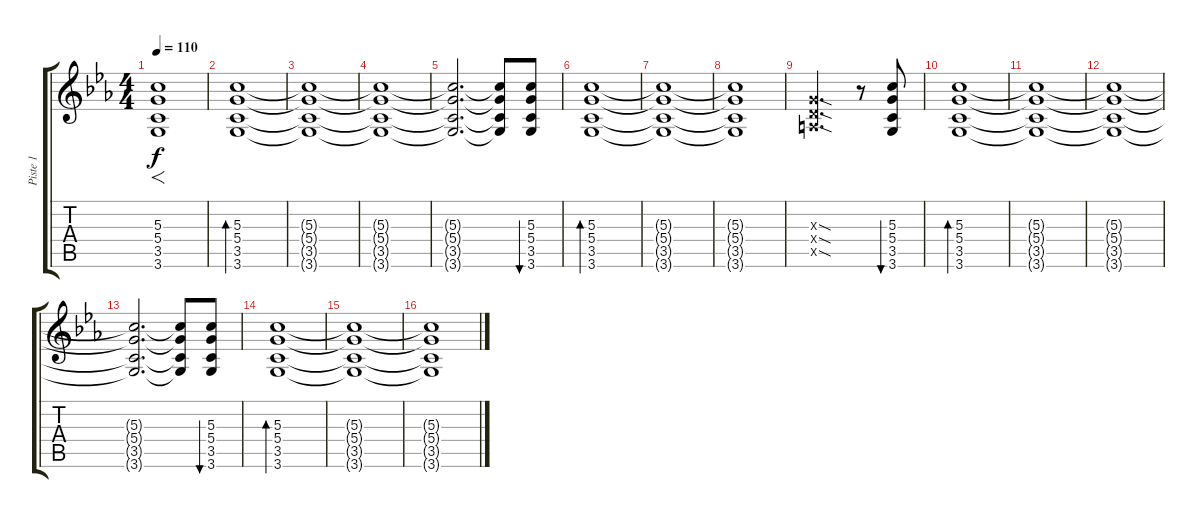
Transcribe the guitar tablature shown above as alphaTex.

\track ("Piste 1" "Piste 1") {instrument distortionguitar}
\staff {score tabs}
\tuning (E4 B3 G3 D3 A2 E2) {hide}
\ts (4 4)
\tempo 110
\clef g2
\ks cminor
(5.3 5.4 3.5 3.6).1{f dy f instrument distortionguitar} |
(5.3 5.4 3.5 3.6).1{bd 60} |
(5.3{t} 5.4{t} 3.5{t} 3.6{t}).1 |
(5.3{t} 5.4{t} 3.5{t} 3.6{t}).1 |
(5.3{t} 5.4{t} 3.5{t} 3.6{t}).2{d} (5.3{t} 5.4{t} 3.5{t} 3.6{t}).8 (5.3 5.4 3.5 3.6).8{bu 60} |
(5.3 5.4 3.5 3.6).1{bd 60} |
(5.3{t} 5.4{t} 3.5{t} 3.6{t}).1 |
(5.3{t} 5.4{t} 3.5{t} 3.6{t}).1 |
(0.3{sod x} 0.4{sod x} 0.5{sod x}).2{d} r.8 (5.3 5.4 3.5 3.6).8{bu 60} |
(5.3 5.4 3.5 3.6).1{bd 60} |
(5.3{t} 5.4{t} 3.5{t} 3.6{t}).1 |
(5.3{t} 5.4{t} 3.5{t} 3.6{t}).1 |
(5.3{t} 5.4{t} 3.5{t} 3.6{t}).2{d} (5.3{t} 5.4{t} 3.5{t} 3.6{t}).8 (5.3 5.4 3.5 3.6).8{bu 60} |
(5.3 5.4 3.5 3.6).1{bd 60} |
(5.3{t} 5.4{t} 3.5{t} 3.6{t}).1 |
(5.3{t} 5.4{t} 3.5{t} 3.6{t}).1
